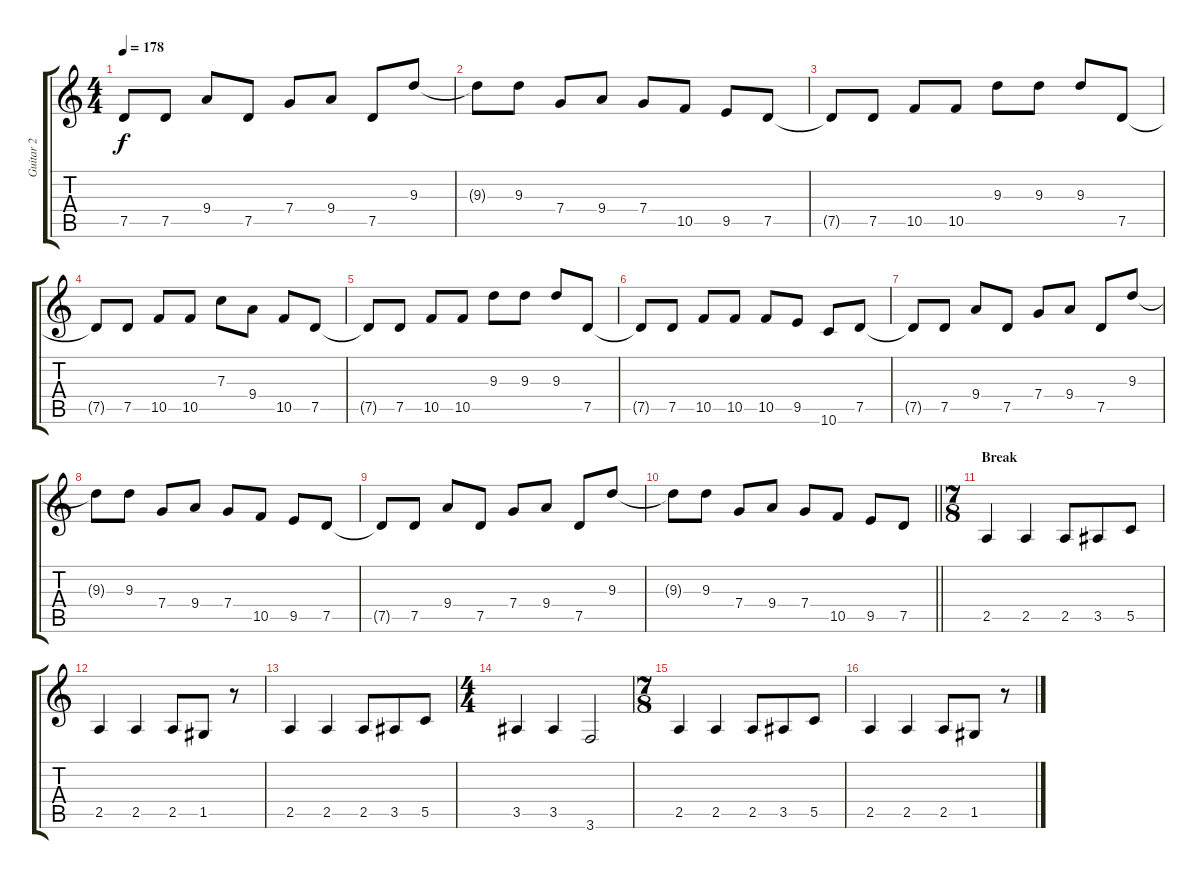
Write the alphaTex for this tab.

\track ("Guitar 2" "Guitar 2") {instrument distortionguitar}
\staff {score tabs}
\tuning (D4 A3 F3 C3 G2 D2) {hide}
\ts (4 4)
\tempo 178
\clef g2
\ks c
7.5{t}.8{dy f} 7.5.8 9.4.8 7.5.8 7.4.8 9.4.8 7.5.8 9.3.8 |
9.3{t}.8 9.3.8 7.4.8 9.4.8 7.4.8 10.5.8 9.5.8 7.5.8 |
7.5{t}.8 7.5.8 10.5.8 10.5.8 9.3.8 9.3.8 9.3.8 7.5.8 |
7.5{t}.8 7.5.8 10.5.8 10.5.8 7.3.8 9.4.8 10.5.8 7.5.8 |
7.5{t}.8 7.5.8 10.5.8 10.5.8 9.3.8 9.3.8 9.3.8 7.5.8 |
7.5{t}.8 7.5.8 10.5.8 10.5.8 10.5.8 9.5.8 10.6.8 7.5.8 |
7.5{t}.8 7.5.8 9.4.8 7.5.8 7.4.8 9.4.8 7.5.8 9.3.8 |
9.3{t}.8 9.3.8 7.4.8 9.4.8 7.4.8 10.5.8 9.5.8 7.5.8 |
7.5{t}.8 7.5.8 9.4.8 7.5.8 7.4.8 9.4.8 7.5.8 9.3.8 |
\barLineRight lightlight
9.3{t}.8 9.3.8 7.4.8 9.4.8 7.4.8 10.5.8 9.5.8 7.5.8 |
\ts (7 8)
\section ("" "Break")
2.5.4 2.5.4 2.5.8 3.5.8 5.5.8 |
2.5.4 2.5.4 2.5.8 1.5.8 r.8 |
2.5.4 2.5.4 2.5.8 3.5.8 5.5.8 |
\ts (4 4)
3.5.4 3.5.4 3.6.2 |
\ts (7 8)
2.5.4 2.5.4 2.5.8 3.5.8 5.5.8 |
2.5.4 2.5.4 2.5.8 1.5.8 r.8
